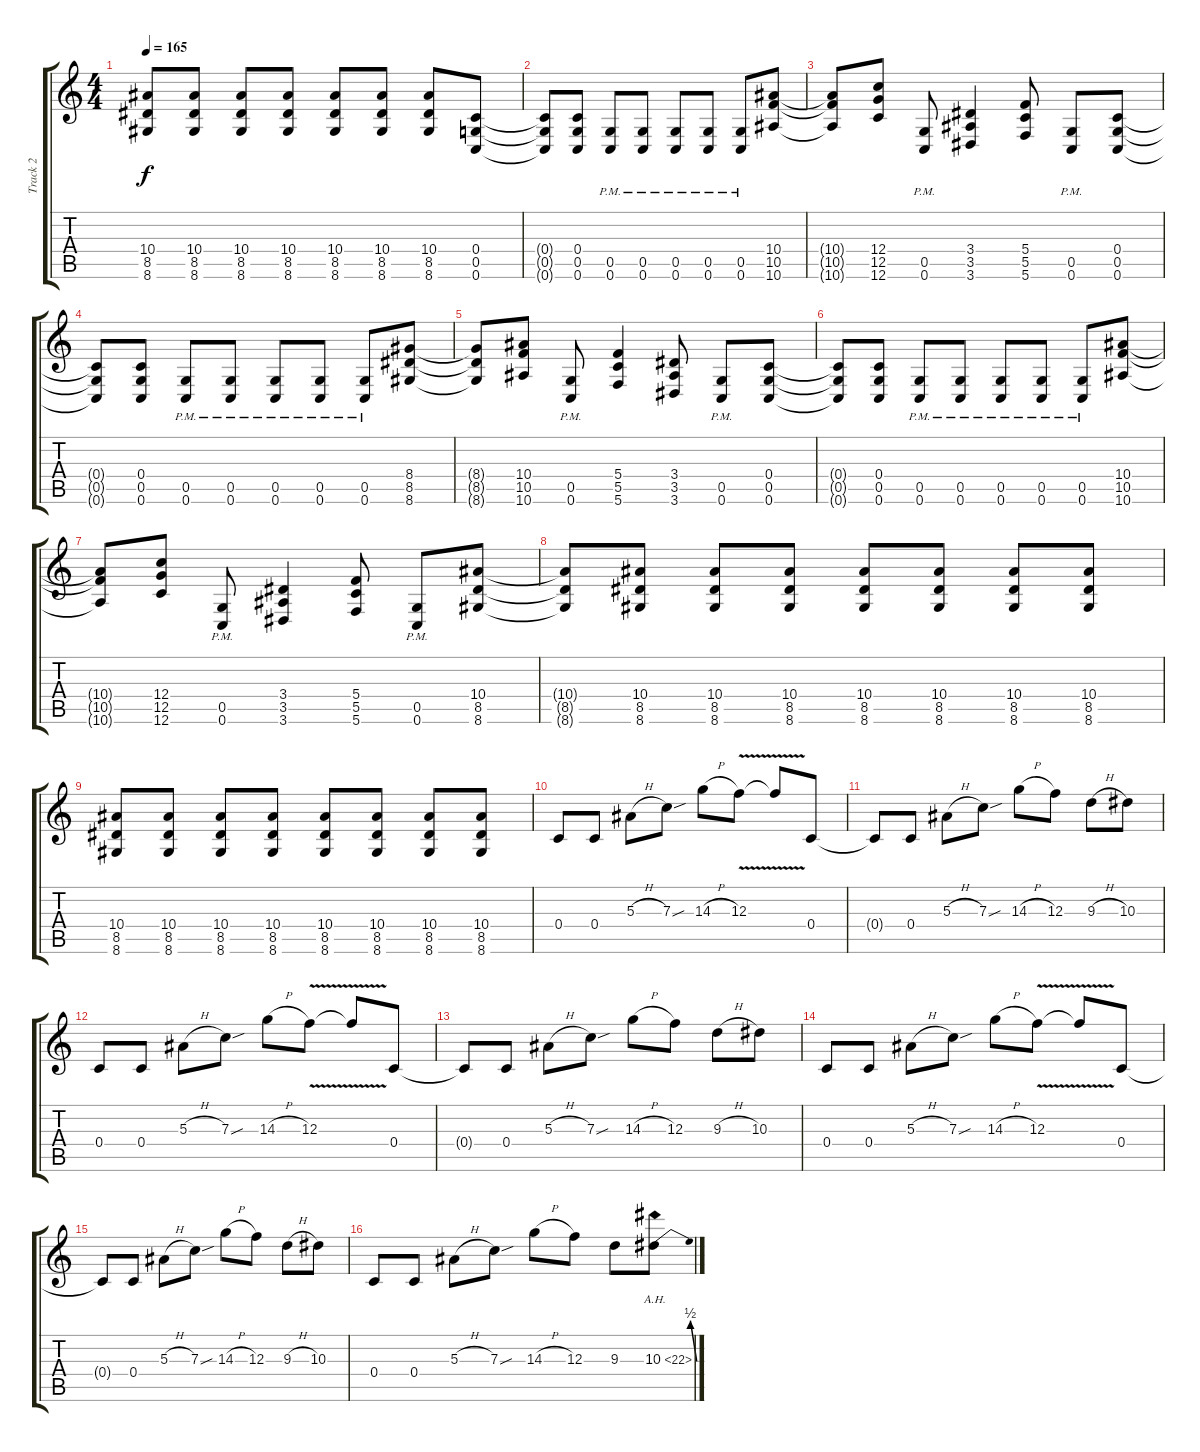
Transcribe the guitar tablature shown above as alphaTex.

\track ("Track 2" "Track 2") {instrument overdrivenguitar}
\staff {score tabs}
\tuning (D4 A3 F3 C3 G2 C2) {hide}
\ts (4 4)
\tempo 165
\clef g2
\ks c
(10.4 8.5 8.6).8{dy f} (10.4 8.5 8.6).8 (10.4 8.5 8.6).8 (10.4 8.5 8.6).8 (10.4 8.5 8.6).8 (10.4 8.5 8.6).8 (10.4 8.5 8.6).8 (0.4 0.5 0.6).8 |
(0.4{t} 0.5{t} 0.6{t}).8 (0.4 0.5 0.6).8 (0.5{pm} 0.6{pm}).8 (0.5{pm} 0.6{pm}).8 (0.5{pm} 0.6{pm}).8 (0.5{pm} 0.6{pm}).8 (0.5{pm} 0.6{pm}).8 (10.4 10.5 10.6).8 |
(10.4{t} 10.5{t} 10.6{t}).8 (12.4 12.5 12.6).8 (0.5{pm} 0.6{pm}).8 (3.4 3.5 3.6).4 (5.4 5.5 5.6).8 (0.5{pm} 0.6{pm}).8 (0.4 0.5 0.6).8 |
(0.4{t} 0.5{t} 0.6{t}).8 (0.4 0.5 0.6).8 (0.5{pm} 0.6{pm}).8 (0.5{pm} 0.6{pm}).8 (0.5{pm} 0.6{pm}).8 (0.5{pm} 0.6{pm}).8 (0.5{pm} 0.6{pm}).8 (8.4 8.5 8.6).8 |
(8.4{t} 8.5{t} 8.6{t}).8 (10.4 10.5 10.6).8 (0.5{pm} 0.6{pm}).8 (5.4 5.5 5.6).4 (3.4 3.5 3.6).8 (0.5{pm} 0.6{pm}).8 (0.4 0.5 0.6).8 |
(0.4{t} 0.5{t} 0.6{t}).8 (0.4 0.5 0.6).8 (0.5{pm} 0.6{pm}).8 (0.5{pm} 0.6{pm}).8 (0.5{pm} 0.6{pm}).8 (0.5{pm} 0.6{pm}).8 (0.5{pm} 0.6{pm}).8 (10.4 10.5 10.6).8 |
(10.4{t} 10.5{t} 10.6{t}).8 (12.4 12.5 12.6).8 (0.5{pm} 0.6{pm}).8 (3.4 3.5 3.6).4 (5.4 5.5 5.6).8 (0.5{pm} 0.6{pm}).8 (10.4 8.5 8.6).8 |
(10.4{t} 8.5{t} 8.6{t}).8 (10.4 8.5 8.6).8 (10.4 8.5 8.6).8 (10.4 8.5 8.6).8 (10.4 8.5 8.6).8 (10.4 8.5 8.6).8 (10.4 8.5 8.6).8 (10.4 8.5 8.6).8 |
(10.4 8.5 8.6).8 (10.4 8.5 8.6).8 (10.4 8.5 8.6).8 (10.4 8.5 8.6).8 (10.4 8.5 8.6).8 (10.4 8.5 8.6).8 (10.4 8.5 8.6).8 (10.4 8.5 8.6).8 |
0.4.8 0.4.8 5.3{h}.8 7.3{sou}.8 14.3{h}.8 12.3{v}.8 12.3{t}.8 0.4.8 |
0.4{t}.8 0.4.8 5.3{h}.8 7.3{sou}.8 14.3{h}.8 12.3.8 9.3{h}.8 10.3.8 |
0.4.8 0.4.8 5.3{h}.8 7.3{sou}.8 14.3{h}.8 12.3{v}.8 12.3{t}.8 0.4.8 |
0.4{t}.8 0.4.8 5.3{h}.8 7.3{sou}.8 14.3{h}.8 12.3.8 9.3{h}.8 10.3.8 |
0.4.8 0.4.8 5.3{h}.8 7.3{sou}.8 14.3{h}.8 12.3{v}.8 12.3{t}.8 0.4.8 |
0.4{t}.8 0.4.8 5.3{h}.8 7.3{sou}.8 14.3{h}.8 12.3.8 9.3{h}.8 10.3.8 |
0.4.8 0.4.8 5.3{h}.8 7.3{sou}.8 14.3{h}.8 12.3.8 9.3.8 10.3{be (bend 0 0 60 2) ah 12}.8
